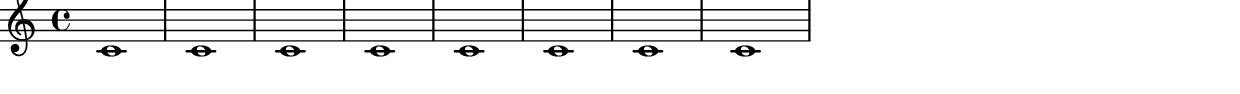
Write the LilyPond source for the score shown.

%% Generated by lilypond-book
%% Options: [exampleindent=10.16\mm,indent=0\mm,line-width=160\mm]
\include "lilypond-book-preamble.ly"


% ****************************************************************
% Start cut-&-pastable-section
% ****************************************************************



\paper {
  indent = 0\mm
  line-width = 160\mm
  % offset the left padding, also add 1mm as lilypond creates cropped
  % images with a little space on the right
  line-width = #(- line-width (* mm  3.000000) (* mm 1))
}

\layout {
  
}





% ****************************************************************
% ly snippet:
% ****************************************************************
\sourcefilename "/home/gub/NewGub/gub/target/linux-x86/src/lilypond-git.sv.gnu.org--lilypond.git-release-unstable/input/regression/fret-diagrams-fingering.ly"
\sourcefileline 0
\version "2.19.8"

\header {
  texidoc="
Finger labels can be added, either in dots or below strings.
Dot color can be changed globally or on a per-dot basis,
and fingering label font size can be adjusted.

"
}

\layout { ragged-right = ##t }

<<
  \chords {
    c1 |
    c1 |
    c1 |
    c1 |
    c1 |
    c1 |
    c1 |
    c1
  }

  \new Voice {
    \textLengthOn
     %% C major for guitar,  verbose style
    \override TextScript.fret-diagram-details.finger-code = #'below-string
    c'1 ^\markup {
            \fret-diagram-verbose #'((mute 6)
                                     (place-fret 5 3 1)
                                     (place-fret 4 5 2)
                                     (place-fret 3 5 3)
                                     (place-fret 2 5 4)
                                     (place-fret 1 3 1)
                                     (barre 5 1 3))}

     %% C major for guitar,  verbose style
    \override TextScript.fret-diagram-details.string-label-font-mag = #0.4
    c'1 ^\markup {
            \fret-diagram-verbose #'((mute 6)
                                     (place-fret 5 3 1)
                                     (place-fret 4 5 2)
                                     (place-fret 3 5 3)
                                     (place-fret 2 5 4)
                                     (place-fret 1 3 1)
                                     (barre 5 1 3))}

     %% C major for guitar, verbose style
    \override TextScript.fret-diagram-details.finger-code = #'in-dot
    c' ^\markup {
            \fret-diagram-verbose #'((mute 6)
                                     (place-fret 5 3 1)
                                     (place-fret 4 5 2)
                                     (place-fret 3 5 3)
                                     (place-fret 2 5 4)
                                     (place-fret 1 3 1)
                                     (barre 5 1 3))}

     %% C major for guitar, verbose style
    \once \override TextScript.fret-diagram-details.dot-color = #'white
    c' ^\markup {
            \fret-diagram-verbose #'((mute 6)
                                     (place-fret 5 3 1)
                                     (place-fret 4 5 2)
                                     (place-fret 3 5 3)
                                     (place-fret 2 5 4)
                                     (place-fret 1 3 1)
                                     (barre 5 1 3))}

     %% C major for guitar,  verbose style
    \once \override TextScript.fret-diagram-details.dot-label-font-mag = #0.75
    c'1 ^\markup {
            \fret-diagram-verbose #'((mute 6)
                                     (place-fret 5 3 1)
                                     (place-fret 4 5 2)
                                     (place-fret 3 5 3)
                                     (place-fret 2 5 4)
                                     (place-fret 1 3 1)
                                     (barre 5 1 3))}
     %% C major for guitar, verbose style
     %% dot color inversion, white on black
    \once \override TextScript.fret-diagram-details.dot-color = #'black
    c' ^\markup {
            \fret-diagram-verbose #'((mute 6)
                                     (place-fret 5 3 1 inverted)
                                     (place-fret 4 5 2)
                                     (place-fret 3 5 3 inverted)
                                     (place-fret 2 5 4)
                                     (place-fret 1 3 1)
                                     (barre 5 1 3))}
     %% C major for guitar, verbose style
     %% dot color inversion, black on white
    \once \override TextScript.fret-diagram-details.dot-color = #'white
    c' ^\markup {
            \fret-diagram-verbose #'((mute 6)
                                     (place-fret 5 3 1 inverted)
                                     (place-fret 4 5 2)
                                     (place-fret 3 5 3 inverted)
                                     (place-fret 2 5 4)
                                     (place-fret 1 3 1)
                                     (barre 5 1 3))}
     %% C major for guitar, verbose style
     %% dot color inversion, global setting and per-dot
    \once \override TextScript.fret-diagram-details.dot-color = #'grey
    \once \override TextScript.size = #1.4
    c' ^\markup {
            \fret-diagram-verbose #'((mute 6)
                                     (place-fret 5 3 1 inverted)
                                     (place-fret 4 5 2 red)
                                     (place-fret 3 5 3 inverted)
                                     (place-fret 2 5 4 red inverted)
                                     (place-fret 1 3 1)
                                     (barre 5 1 3))}
 }
>>



% ****************************************************************
% end ly snippet
% ****************************************************************
